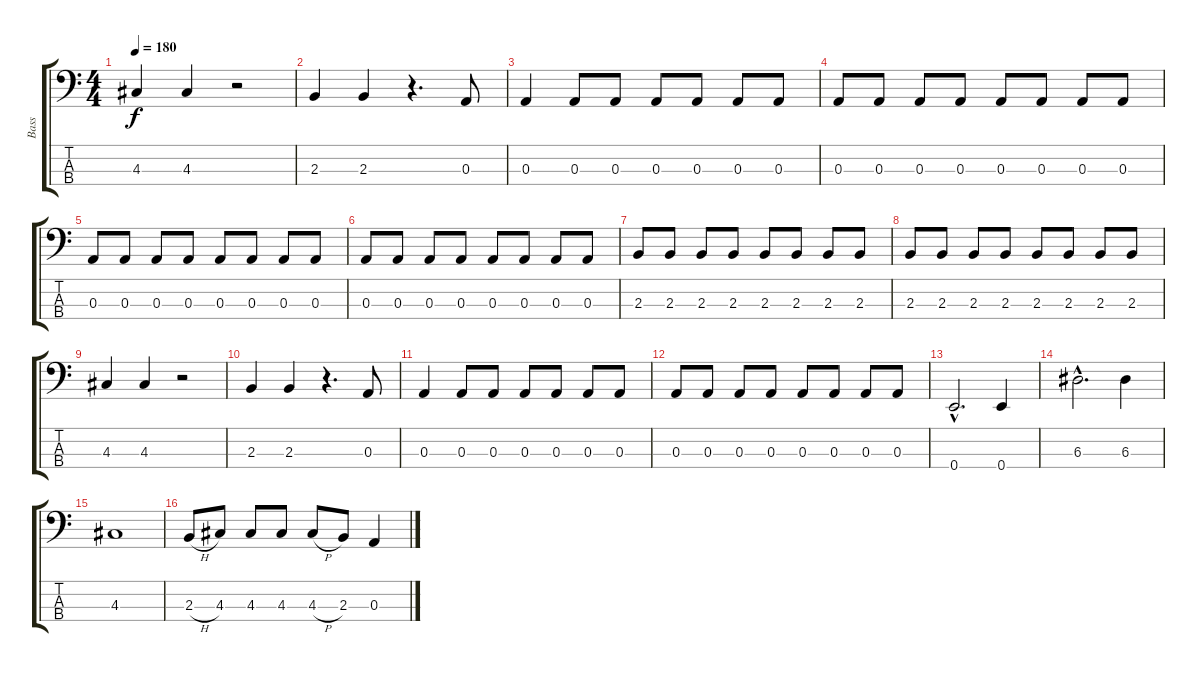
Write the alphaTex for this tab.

\track ("Bass" "Bass") {instrument electricbassfinger}
\staff {score tabs}
\tuning (G2 D2 A1 E1) {hide}
\ts (4 4)
\tempo 180
\clef f4
\ks c
4.3.4{dy f} 4.3.4 r.2 |
2.3.4 2.3.4 r.4{d} 0.3.8 |
0.3.4 0.3.8 0.3.8 0.3.8 0.3.8 0.3.8 0.3.8 |
0.3.8 0.3.8 0.3.8 0.3.8 0.3.8 0.3.8 0.3.8 0.3.8 |
0.3.8 0.3.8 0.3.8 0.3.8 0.3.8 0.3.8 0.3.8 0.3.8 |
0.3.8 0.3.8 0.3.8 0.3.8 0.3.8 0.3.8 0.3.8 0.3.8 |
2.3.8 2.3.8 2.3.8 2.3.8 2.3.8 2.3.8 2.3.8 2.3.8 |
2.3.8 2.3.8 2.3.8 2.3.8 2.3.8 2.3.8 2.3.8 2.3.8 |
4.3.4 4.3.4 r.2 |
2.3.4 2.3.4 r.4{d} 0.3.8 |
0.3.4 0.3.8 0.3.8 0.3.8 0.3.8 0.3.8 0.3.8 |
0.3.8 0.3.8 0.3.8 0.3.8 0.3.8 0.3.8 0.3.8 0.3.8 |
0.4{hac}.2{d} 0.4.4 |
6.3{hac}.2{d} 6.3.4 |
4.3.1 |
2.3{h}.8 4.3.8 4.3.8 4.3.8 4.3{h}.8 2.3.8 0.3.4
